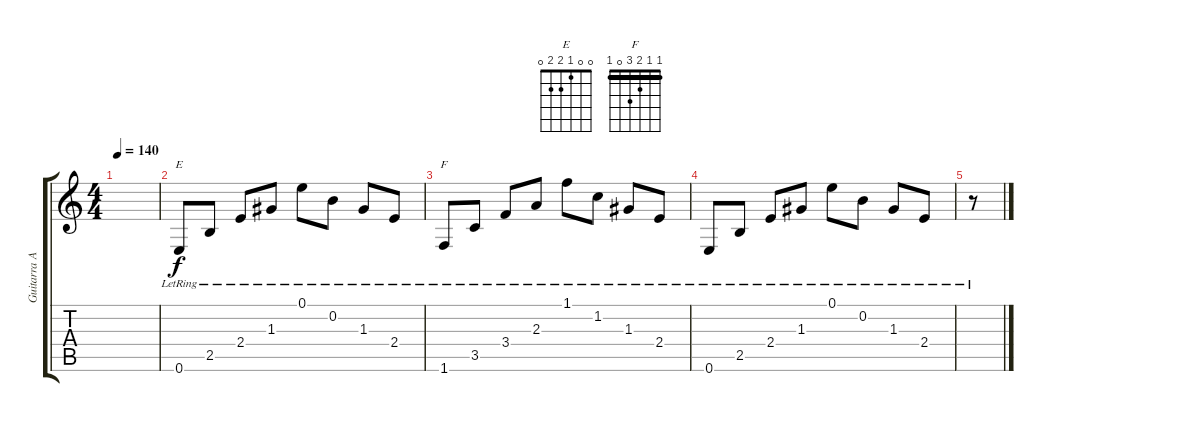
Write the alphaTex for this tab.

\track ("Guitarra Acustica" "Guitarra A") {instrument acousticguitarsteel}
\staff {score tabs}
\tuning (E4 B3 G3 D3 A2 E2) {hide}
\chord ("E" 0 0 1 2 2 0)
\chord ("F" 1 1 2 3 0 1) {barre 1}
\ts (4 4)
\tempo 140
\clef g2
\ks c
|
0.6{lr}.8{ch "E"} 2.5{lr}.8 2.4{lr}.8 1.3{lr}.8 0.1{lr}.8 0.2{lr}.8 1.3{lr}.8 2.4{lr}.8 |
1.6{lr}.8{ch "F"} 3.5{lr}.8 3.4{lr}.8 2.3{lr}.8 1.1{lr}.8 1.2{lr}.8 1.3{lr}.8 2.4{lr}.8 |
0.6{lr}.8 2.5{lr}.8 2.4{lr}.8 1.3{lr}.8 0.1{lr}.8 0.2{lr}.8 1.3{lr}.8 2.4{lr}.8 |
r.8
